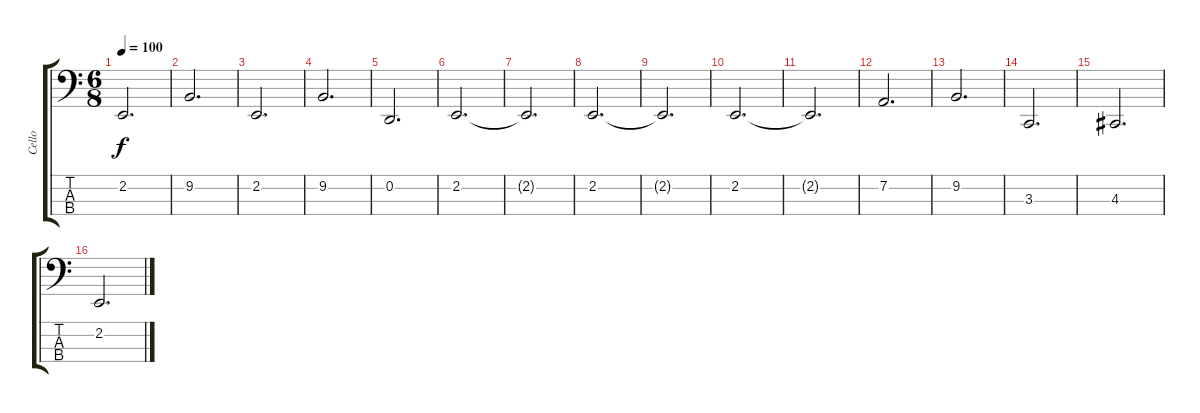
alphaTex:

\track ("Cello" "Cello") {instrument cello}
\staff {score tabs}
\tuning (G2 D2 A1 E1) {hide}
\ts (6 8)
\tempo 100
\clef f4
\ks c
2.2.2{d dy f} |
9.2.2{d} |
2.2.2{d} |
9.2.2{d} |
0.2.2{d} |
2.2.2{d} |
2.2{t}.2{d} |
2.2.2{d} |
2.2{t}.2{d} |
2.2.2{d} |
2.2{t}.2{d} |
7.2.2{d} |
9.2.2{d} |
3.3.2{d} |
4.3.2{d} |
2.2.2{d}
